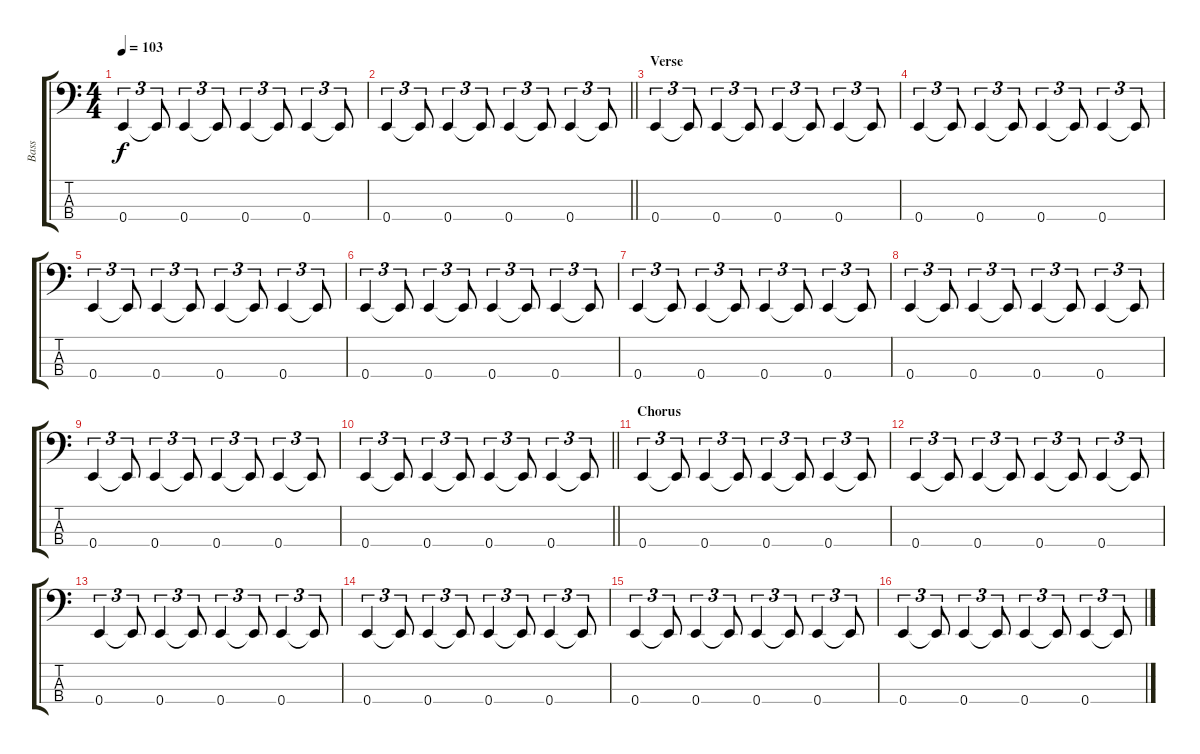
\track ("Bass" "Bass") {instrument electricbassfinger}
\staff {score tabs}
\tuning (G2 D2 A1 E1) {hide}
\ts (4 4)
\tempo 103
\clef f4
\ks c
0.4.4{tu (3 2) dy f} 0.4{t}.8{tu (3 2)} 0.4.4{tu (3 2)} 0.4{t}.8{tu (3 2)} 0.4.4{tu (3 2)} 0.4{t}.8{tu (3 2)} 0.4.4{tu (3 2)} 0.4{t}.8{tu (3 2)} |
\barLineRight lightlight
0.4.4{tu (3 2)} 0.4{t}.8{tu (3 2)} 0.4.4{tu (3 2)} 0.4{t}.8{tu (3 2)} 0.4.4{tu (3 2)} 0.4{t}.8{tu (3 2)} 0.4.4{tu (3 2)} 0.4{t}.8{tu (3 2)} |
\section ("" "Verse")
0.4.4{tu (3 2)} 0.4{t}.8{tu (3 2)} 0.4.4{tu (3 2)} 0.4{t}.8{tu (3 2)} 0.4.4{tu (3 2)} 0.4{t}.8{tu (3 2)} 0.4.4{tu (3 2)} 0.4{t}.8{tu (3 2)} |
0.4.4{tu (3 2)} 0.4{t}.8{tu (3 2)} 0.4.4{tu (3 2)} 0.4{t}.8{tu (3 2)} 0.4.4{tu (3 2)} 0.4{t}.8{tu (3 2)} 0.4.4{tu (3 2)} 0.4{t}.8{tu (3 2)} |
0.4.4{tu (3 2)} 0.4{t}.8{tu (3 2)} 0.4.4{tu (3 2)} 0.4{t}.8{tu (3 2)} 0.4.4{tu (3 2)} 0.4{t}.8{tu (3 2)} 0.4.4{tu (3 2)} 0.4{t}.8{tu (3 2)} |
0.4.4{tu (3 2)} 0.4{t}.8{tu (3 2)} 0.4.4{tu (3 2)} 0.4{t}.8{tu (3 2)} 0.4.4{tu (3 2)} 0.4{t}.8{tu (3 2)} 0.4.4{tu (3 2)} 0.4{t}.8{tu (3 2)} |
0.4.4{tu (3 2)} 0.4{t}.8{tu (3 2)} 0.4.4{tu (3 2)} 0.4{t}.8{tu (3 2)} 0.4.4{tu (3 2)} 0.4{t}.8{tu (3 2)} 0.4.4{tu (3 2)} 0.4{t}.8{tu (3 2)} |
0.4.4{tu (3 2)} 0.4{t}.8{tu (3 2)} 0.4.4{tu (3 2)} 0.4{t}.8{tu (3 2)} 0.4.4{tu (3 2)} 0.4{t}.8{tu (3 2)} 0.4.4{tu (3 2)} 0.4{t}.8{tu (3 2)} |
0.4.4{tu (3 2)} 0.4{t}.8{tu (3 2)} 0.4.4{tu (3 2)} 0.4{t}.8{tu (3 2)} 0.4.4{tu (3 2)} 0.4{t}.8{tu (3 2)} 0.4.4{tu (3 2)} 0.4{t}.8{tu (3 2)} |
\barLineRight lightlight
0.4.4{tu (3 2)} 0.4{t}.8{tu (3 2)} 0.4.4{tu (3 2)} 0.4{t}.8{tu (3 2)} 0.4.4{tu (3 2)} 0.4{t}.8{tu (3 2)} 0.4.4{tu (3 2)} 0.4{t}.8{tu (3 2)} |
\section ("" "Chorus")
0.4.4{tu (3 2)} 0.4{t}.8{tu (3 2)} 0.4.4{tu (3 2)} 0.4{t}.8{tu (3 2)} 0.4.4{tu (3 2)} 0.4{t}.8{tu (3 2)} 0.4.4{tu (3 2)} 0.4{t}.8{tu (3 2)} |
0.4.4{tu (3 2)} 0.4{t}.8{tu (3 2)} 0.4.4{tu (3 2)} 0.4{t}.8{tu (3 2)} 0.4.4{tu (3 2)} 0.4{t}.8{tu (3 2)} 0.4.4{tu (3 2)} 0.4{t}.8{tu (3 2)} |
0.4.4{tu (3 2)} 0.4{t}.8{tu (3 2)} 0.4.4{tu (3 2)} 0.4{t}.8{tu (3 2)} 0.4.4{tu (3 2)} 0.4{t}.8{tu (3 2)} 0.4.4{tu (3 2)} 0.4{t}.8{tu (3 2)} |
0.4.4{tu (3 2)} 0.4{t}.8{tu (3 2)} 0.4.4{tu (3 2)} 0.4{t}.8{tu (3 2)} 0.4.4{tu (3 2)} 0.4{t}.8{tu (3 2)} 0.4.4{tu (3 2)} 0.4{t}.8{tu (3 2)} |
0.4.4{tu (3 2)} 0.4{t}.8{tu (3 2)} 0.4.4{tu (3 2)} 0.4{t}.8{tu (3 2)} 0.4.4{tu (3 2)} 0.4{t}.8{tu (3 2)} 0.4.4{tu (3 2)} 0.4{t}.8{tu (3 2)} |
0.4.4{tu (3 2)} 0.4{t}.8{tu (3 2)} 0.4.4{tu (3 2)} 0.4{t}.8{tu (3 2)} 0.4.4{tu (3 2)} 0.4{t}.8{tu (3 2)} 0.4.4{tu (3 2)} 0.4{t}.8{tu (3 2)}
